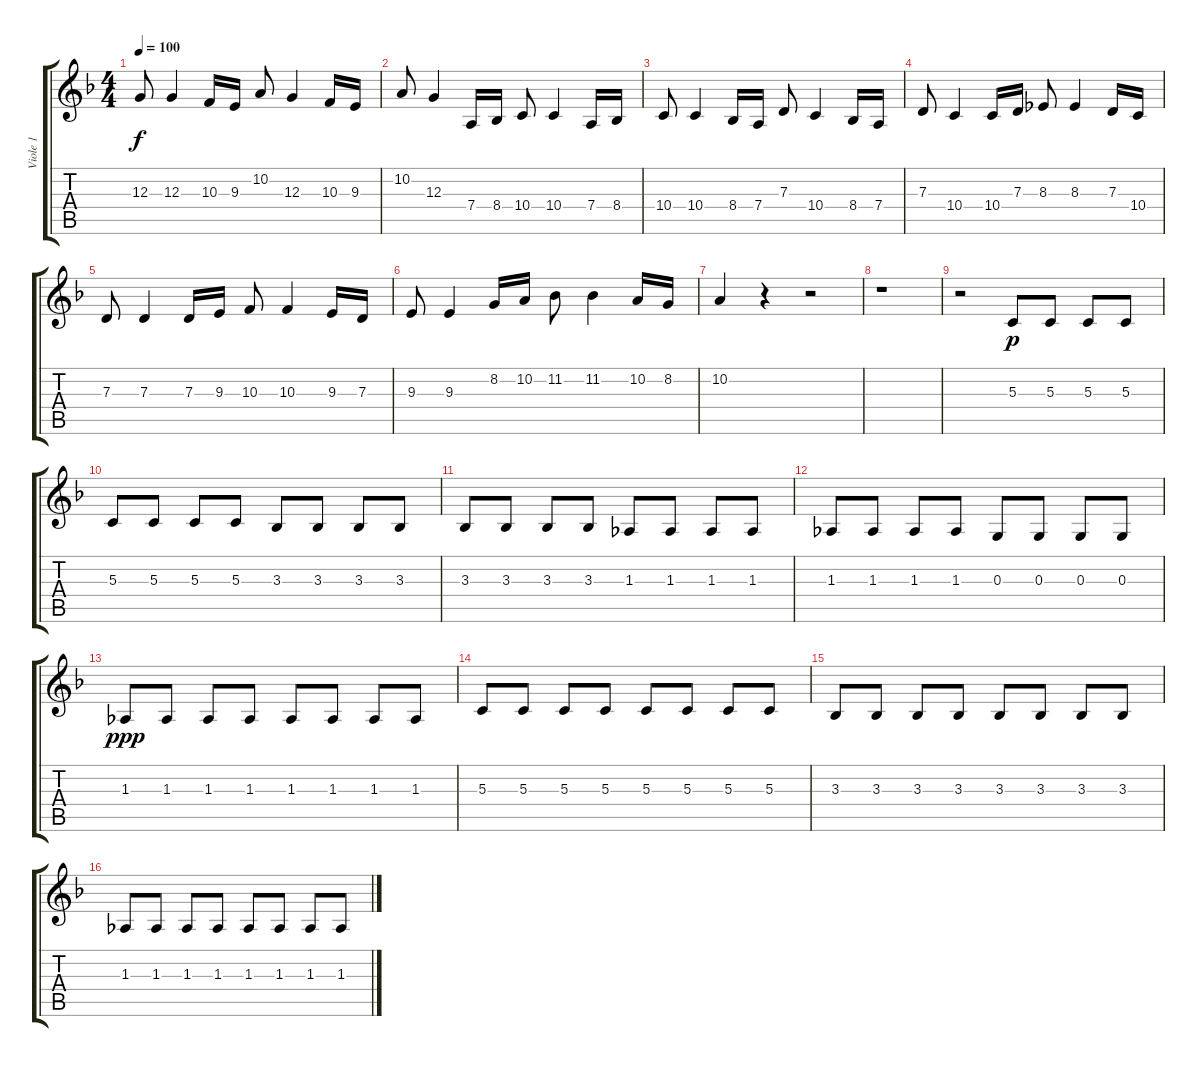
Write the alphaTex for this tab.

\track ("Viole 1" "Viole 1") {instrument violin}
\staff {score tabs}
\tuning (E4 B3 G3 D3 A2 E2) {hide}
\ts (4 4)
\tempo 100
\clef g2
\ks f
12.3.8{dy f} 12.3.4 10.3.16 9.3.16 10.2.8 12.3.4 10.3.16 9.3.16 |
10.2.8 12.3.4 7.4.16 8.4.16 10.4.8 10.4.4 7.4.16 8.4.16 |
10.4.8 10.4.4 8.4.16 7.4.16 7.3.8 10.4.4 8.4.16 7.4.16 |
7.3.8 10.4.4 10.4.16 7.3.16 8.3.8 8.3.4 7.3.16 10.4.16 |
7.3.8 7.3.4 7.3.16 9.3.16 10.3.8 10.3.4 9.3.16 7.3.16 |
9.3.8 9.3.4 8.2.16 10.2.16 11.2.8 11.2.4 10.2.16 8.2.16 |
10.2.4 r.4 r.2 |
r.1 |
r.2 5.3.8{dy p} 5.3.8 5.3.8 5.3.8 |
5.3.8 5.3.8 5.3.8 5.3.8 3.3.8 3.3.8 3.3.8 3.3.8 |
3.3.8 3.3.8 3.3.8 3.3.8 1.3.8 1.3.8 1.3.8 1.3.8 |
1.3.8 1.3.8 1.3.8 1.3.8 0.3.8 0.3.8 0.3.8 0.3.8 |
1.3.8{dy ppp} 1.3.8 1.3.8 1.3.8 1.3.8 1.3.8 1.3.8 1.3.8 |
5.3.8 5.3.8 5.3.8 5.3.8 5.3.8 5.3.8 5.3.8 5.3.8 |
3.3.8 3.3.8 3.3.8 3.3.8 3.3.8 3.3.8 3.3.8 3.3.8 |
1.3.8 1.3.8 1.3.8 1.3.8 1.3.8 1.3.8 1.3.8 1.3.8
